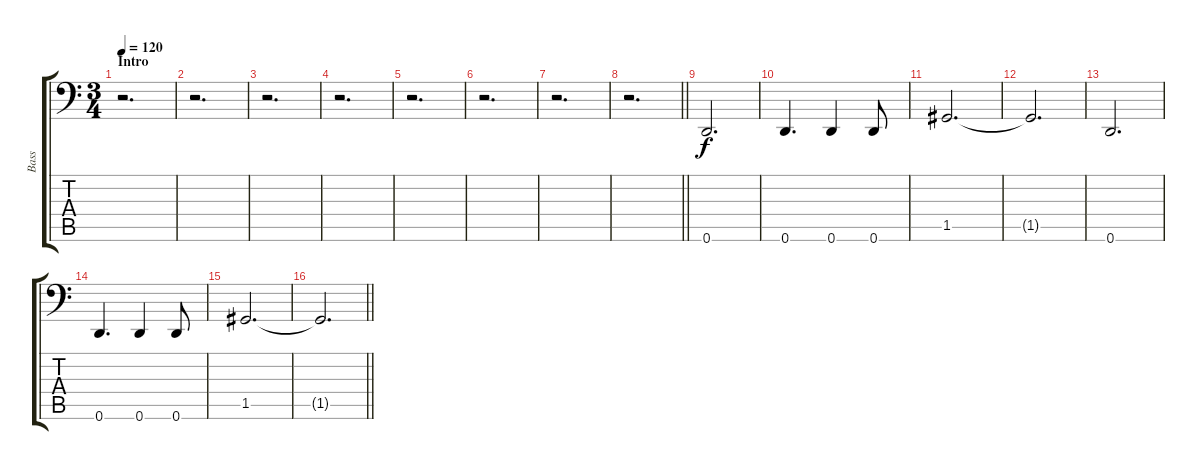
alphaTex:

\track ("Bass" "Bass") {instrument electricbassfinger}
\staff {score tabs}
\tuning (D3 A2 F2 C2 G1 D1) {hide}
\ts (3 4)
\section ("" "Intro")
\tempo 120
\clef f4
\ks c
r.2{d dy f instrument electricbassfinger} |
r.2{d} |
r.2{d} |
r.2{d} |
r.2{d} |
r.2{d} |
r.2{d} |
\barLineRight lightlight
r.2{d} |
\section ("" "")
0.6.2{d} |
0.6.4{d} 0.6.4 0.6.8 |
1.5.2{d} |
1.5{t}.2{d} |
0.6.2{d} |
0.6.4{d} 0.6.4 0.6.8 |
1.5.2{d} |
\barLineRight lightlight
1.5{t}.2{d}
